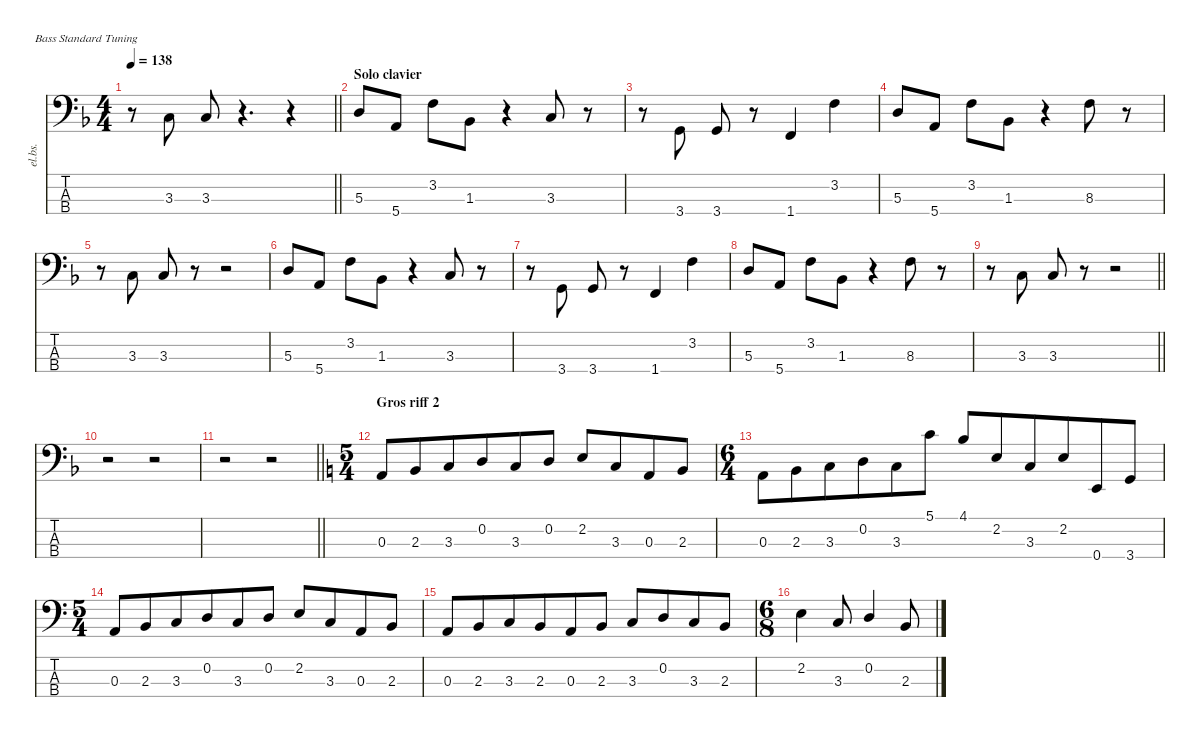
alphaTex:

\defaultSystemsLayout 4
\hideDynamics
\bracketExtendMode nobrackets
\track ("Basse" "el.bs.") {instrument electricbassfinger}
\staff {score tabs}
\tuning (G2 D2 A1 E1)
\ts (4 4)
\tempo 138
\clef f4
\barLineRight lightlight
\ks dminor
r.8{dy f beam Down} 3.3{acc forcenatural}.8{beam Up} 3.3{acc forcenatural}.8{beam Up} r.4{d beam Up} r.4{beam Up} |
\section ("" "Solo clavier")
5.3{acc forcenatural}.8{beam Up} 5.4{acc forcenatural}.8{beam Up} 3.2{acc forcenatural}.8{beam Down} 1.3{acc b}.8{beam Down} r.4{beam Down} 3.3{acc forcenatural}.8{beam Up} r.8{beam Up} |
r.8{beam Down} 3.4{acc forcenatural}.8{beam Up} 3.4{acc forcenatural}.8{beam Up} r.8{beam Up} 1.4{acc forcenatural}.4{beam Up} 3.2{acc forcenatural}.4{beam Down} |
5.3{acc forcenatural}.8{beam Up} 5.4{acc forcenatural}.8{beam Up} 3.2{acc forcenatural}.8{beam Down} 1.3{acc b}.8{beam Down} r.4{beam Down} 8.3{acc forcenatural}.8{beam Down} r.8{beam Down} |
r.8{beam Down} 3.3{acc forcenatural}.8{beam Up} 3.3{acc forcenatural}.8{beam Up} r.8{beam Up} r.2{beam Up} |
5.3{acc forcenatural}.8{beam Up} 5.4{acc forcenatural}.8{beam Up} 3.2{acc forcenatural}.8{beam Down} 1.3{acc b}.8{beam Down} r.4{beam Down} 3.3{acc forcenatural}.8{beam Up} r.8{beam Up} |
r.8{beam Down} 3.4{acc forcenatural}.8{beam Up} 3.4{acc forcenatural}.8{beam Up} r.8{beam Up} 1.4{acc forcenatural}.4{beam Up} 3.2{acc forcenatural}.4{beam Down} |
5.3{acc forcenatural}.8{beam Up} 5.4{acc forcenatural}.8{beam Up} 3.2{acc forcenatural}.8{beam Down} 1.3{acc b}.8{beam Down} r.4{beam Down} 8.3{acc forcenatural}.8{beam Down} r.8{beam Down} |
\barLineRight lightlight
r.8{beam Down} 3.3{acc forcenatural}.8{beam Up} 3.3{acc forcenatural}.8{beam Up} r.8{beam Up} r.2{beam Up} |
r.2{beam Down} r.2{beam Down} |
\barLineRight lightlight
r.2{beam Down} r.2{beam Down} |
\ts (5 4)
\beaming (8 6 4)
\section ("" "Gros riff 2")
\ks aminor
0.3.8{beam Up} 2.3.8{beam Up} 3.3.8{beam Up} 0.2.8{beam Up} 3.3.8{beam Up} 0.2.8{beam Up} 2.2.8{beam Up} 3.3.8{beam Up} 0.3.8{beam Up} 2.3.8{beam Up} |
\ts (6 4)
\beaming (8 6 6)
0.3.8{beam Down} 2.3.8{beam Down} 3.3.8{beam Down} 0.2.8{beam Down} 3.3.8{beam Down} 5.1.8{beam Down} 4.1.8{beam Up} 2.2.8{beam Up} 3.3.8{beam Up} 2.2.8{beam Up} 0.4.8{beam Up} 3.4.8{beam Up} |
\ts (5 4)
\beaming (8 6 4)
0.3.8{beam Up} 2.3.8{beam Up} 3.3.8{beam Up} 0.2.8{beam Up} 3.3.8{beam Up} 0.2.8{beam Up} 2.2.8{beam Up} 3.3.8{beam Up} 0.3.8{beam Up} 2.3.8{beam Up} |
0.3.8{beam Up} 2.3.8{beam Up} 3.3.8{beam Up} 2.3.8{beam Up} 0.3.8{beam Up} 2.3.8{beam Up} 3.3.8{beam Up} 0.2.8{beam Up} 3.3.8{beam Up} 2.3.8{beam Up} |
\ts (6 8)
\beaming (8 3 3)
2.2.4{beam Down} 3.3.8{beam Up} 0.2.4{beam Up} 2.3.8{beam Up}
